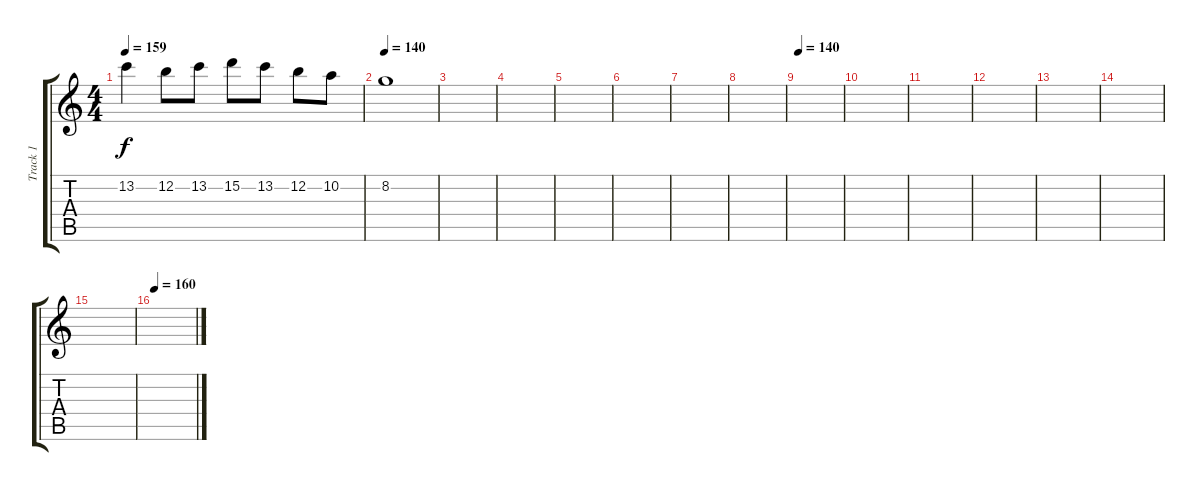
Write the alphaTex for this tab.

\track ("Track 1" "Track 1") {instrument overdrivenguitar}
\staff {score tabs}
\tuning (E4 B3 G3 D3 A2 E2) {hide}
\ts (4 4)
\tempo 159
\clef g2
\ks c
13.2.4{dy f} 12.2.8 13.2.8 15.2.8 13.2.8 12.2.8 10.2.8 |
\tempo 140
8.2.1 |
|
|
|
|
|
|
\tempo 140
|
|
|
|
|
|
|
\tempo 160
